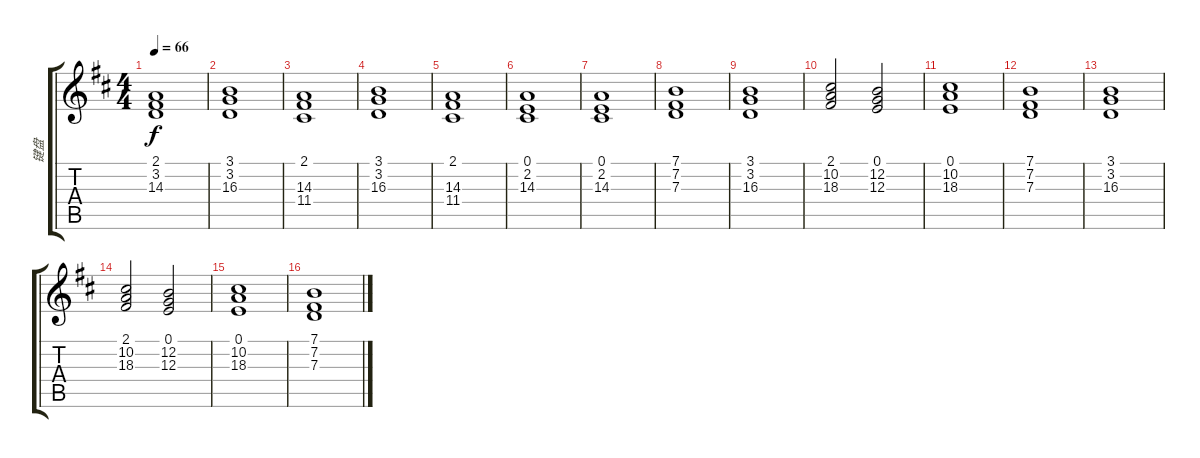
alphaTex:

\track ("键盘" "键盘") {instrument stringensemble1}
\staff {score tabs}
\tuning (E4 B3 G3 D3 A2 E2) {hide}
\ts (4 4)
\tempo 66
\clef g2
\ks d
(2.1 3.2 14.3).1{dy f} |
(3.1 3.2 16.3).1 |
(2.1 14.3 11.4).1 |
(3.1 3.2 16.3).1 |
(2.1 14.3 11.4).1 |
(0.1 2.2 14.3).1 |
(0.1 2.2 14.3).1 |
(7.1 7.2 7.3).1{volume 10} |
(3.1 3.2 16.3).1 |
(2.1 10.2 18.3).2 (0.1 12.2 12.3).2 |
(0.1 10.2 18.3).1 |
(7.1 7.2 7.3).1{volume 10} |
(3.1 3.2 16.3).1 |
(2.1 10.2 18.3).2 (0.1 12.2 12.3).2 |
(0.1 10.2 18.3).1 |
(7.1 7.2 7.3).1{volume 10}
